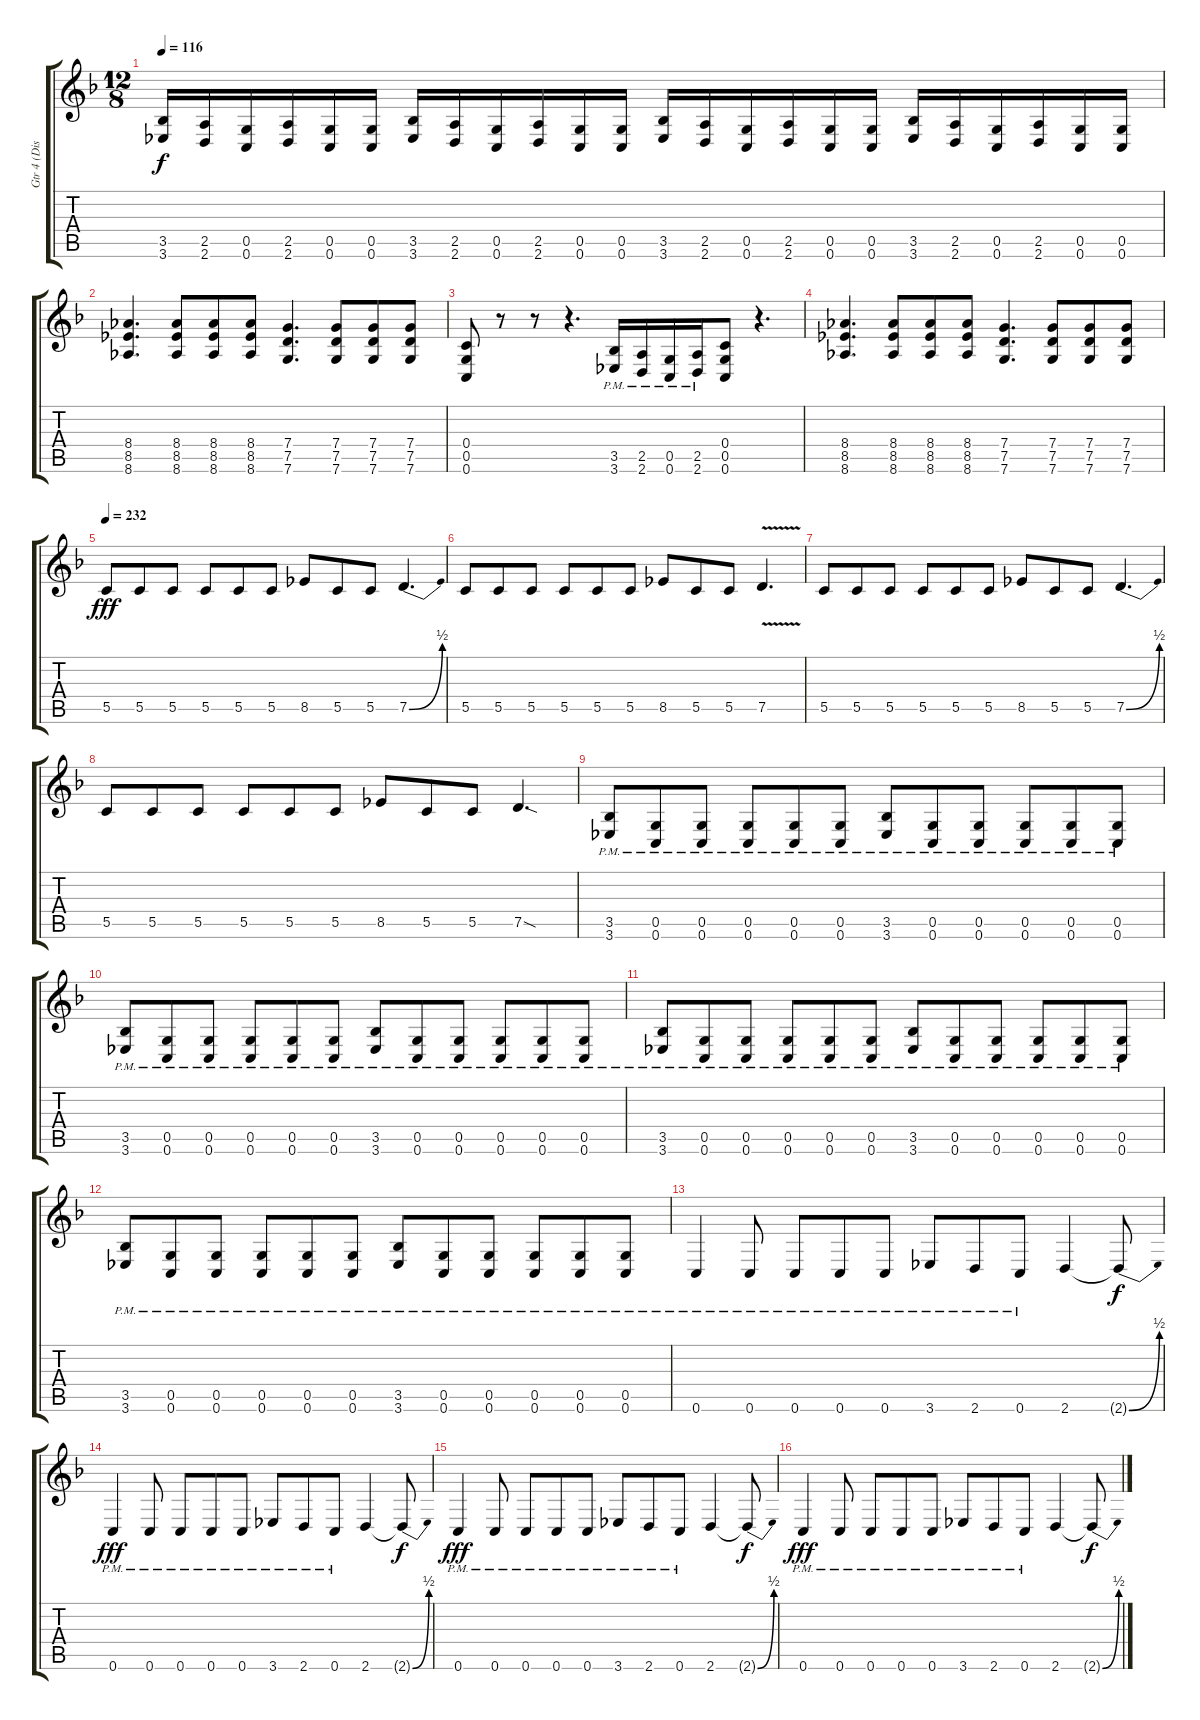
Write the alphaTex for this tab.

\track ("Gtr 4 (Dist.)" "Gtr 4 (Dis") {instrument distortionguitar}
\staff {score tabs}
\tuning (D4 A3 F3 C3 G2 C2) {hide}
\ts (12 8)
\tempo 116
\clef g2
\ks f
(3.5 3.6).16{dy f} (2.5 2.6).16 (0.5 0.6).16 (2.5 2.6).16 (0.5 0.6).16 (0.5 0.6).16 (3.5 3.6).16 (2.5 2.6).16 (0.5 0.6).16 (2.5 2.6).16 (0.5 0.6).16 (0.5 0.6).16 (3.5 3.6).16 (2.5 2.6).16 (0.5 0.6).16 (2.5 2.6).16 (0.5 0.6).16 (0.5 0.6).16 (3.5 3.6).16 (2.5 2.6).16 (0.5 0.6).16 (2.5 2.6).16 (0.5 0.6).16 (0.5 0.6).16 |
(8.4 8.5 8.6).4{d} (8.4 8.5 8.6).8 (8.4 8.5 8.6).8 (8.4 8.5 8.6).8 (7.4 7.5 7.6).4{d} (7.4 7.5 7.6).8 (7.4 7.5 7.6).8 (7.4 7.5 7.6).8 |
(0.4 0.5 0.6).8 r.8 r.8 r.4{d} (3.5{pm} 3.6{pm}).16 (2.5{pm} 2.6{pm}).16 (0.5{pm} 0.6{pm}).16 (2.5{pm} 2.6{pm}).16 (0.4 0.5 0.6).8 r.4{d} |
(8.4 8.5 8.6).4{d} (8.4 8.5 8.6).8 (8.4 8.5 8.6).8 (8.4 8.5 8.6).8 (7.4 7.5 7.6).4{d} (7.4 7.5 7.6).8 (7.4 7.5 7.6).8 (7.4 7.5 7.6).8 |
\tempo 232
5.5.8{dy fff} 5.5.8 5.5.8 5.5.8 5.5.8 5.5.8 8.5.8 5.5.8 5.5.8 7.5{be (bend 0 0 60 2)}.4{d} |
5.5.8 5.5.8 5.5.8 5.5.8 5.5.8 5.5.8 8.5.8 5.5.8 5.5.8 7.5{v}.4{d} |
5.5.8 5.5.8 5.5.8 5.5.8 5.5.8 5.5.8 8.5.8 5.5.8 5.5.8 7.5{be (bend 0 0 60 2)}.4{d} |
5.5.8 5.5.8 5.5.8 5.5.8 5.5.8 5.5.8 8.5.8 5.5.8 5.5.8 7.5{sod}.4{d} |
(3.5{pm} 3.6{pm}).8 (0.5{pm} 0.6{pm}).8 (0.5{pm} 0.6{pm}).8 (0.5{pm} 0.6{pm}).8 (0.5{pm} 0.6{pm}).8 (0.5{pm} 0.6{pm}).8 (3.5{pm} 3.6{pm}).8 (0.5{pm} 0.6{pm}).8 (0.5{pm} 0.6{pm}).8 (0.5{pm} 0.6{pm}).8 (0.5{pm} 0.6{pm}).8 (0.5{pm} 0.6{pm}).8 |
(3.5{pm} 3.6{pm}).8 (0.5{pm} 0.6{pm}).8 (0.5{pm} 0.6{pm}).8 (0.5{pm} 0.6{pm}).8 (0.5{pm} 0.6{pm}).8 (0.5{pm} 0.6{pm}).8 (3.5{pm} 3.6{pm}).8 (0.5{pm} 0.6{pm}).8 (0.5{pm} 0.6{pm}).8 (0.5{pm} 0.6{pm}).8 (0.5{pm} 0.6{pm}).8 (0.5{pm} 0.6{pm}).8 |
(3.5{pm} 3.6{pm}).8 (0.5{pm} 0.6{pm}).8 (0.5{pm} 0.6{pm}).8 (0.5{pm} 0.6{pm}).8 (0.5{pm} 0.6{pm}).8 (0.5{pm} 0.6{pm}).8 (3.5{pm} 3.6{pm}).8 (0.5{pm} 0.6{pm}).8 (0.5{pm} 0.6{pm}).8 (0.5{pm} 0.6{pm}).8 (0.5{pm} 0.6{pm}).8 (0.5{pm} 0.6{pm}).8 |
(3.5{pm} 3.6{pm}).8 (0.5{pm} 0.6{pm}).8 (0.5{pm} 0.6{pm}).8 (0.5{pm} 0.6{pm}).8 (0.5{pm} 0.6{pm}).8 (0.5{pm} 0.6{pm}).8 (3.5{pm} 3.6{pm}).8 (0.5{pm} 0.6{pm}).8 (0.5{pm} 0.6{pm}).8 (0.5{pm} 0.6{pm}).8 (0.5{pm} 0.6{pm}).8 (0.5{pm} 0.6{pm}).8 |
0.6{pm}.4 0.6{pm}.8 0.6{pm}.8 0.6{pm}.8 0.6{pm}.8 3.6{pm}.8 2.6{pm}.8 0.6{pm}.8 2.6.4 2.6{be (bend 0 0 60 2) t}.8{dy f} |
0.6{pm}.4{dy fff} 0.6{pm}.8 0.6{pm}.8 0.6{pm}.8 0.6{pm}.8 3.6{pm}.8 2.6{pm}.8 0.6{pm}.8 2.6.4 2.6{be (bend 0 0 60 2) t}.8{dy f} |
0.6{pm}.4{dy fff} 0.6{pm}.8 0.6{pm}.8 0.6{pm}.8 0.6{pm}.8 3.6{pm}.8 2.6{pm}.8 0.6{pm}.8 2.6.4 2.6{be (bend 0 0 60 2) t}.8{dy f} |
0.6{pm}.4{dy fff} 0.6{pm}.8 0.6{pm}.8 0.6{pm}.8 0.6{pm}.8 3.6{pm}.8 2.6{pm}.8 0.6{pm}.8 2.6.4 2.6{be (bend 0 0 60 2) t}.8{dy f}
